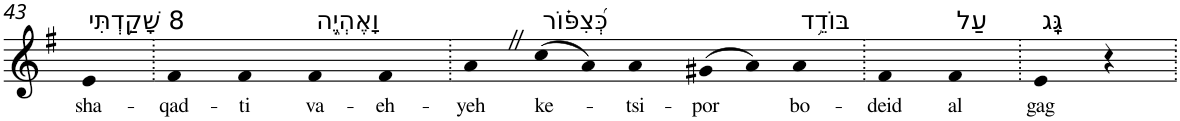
**kern	**text
*part1	*part1
*staff1	*staff1
*I"Piano	*
*I'Pno	*
!!LO:PB:g=z
*clefG2	*
*k[f#]	*
*G:	*
=43	=43
!LO:TX:a:t=8 שָׁקַ֥דְתִּי	!
!	!LO:LY:b
4e	sha-
=44.	=44.
!	!LO:LY:b
4f#	-qad-
!	!LO:LY:b
4f#	-ti
!LO:TX:a:t=וָאֶהְיֶ֑ה	!
!	!LO:LY:b
4f#	va-
!	!LO:LY:b
4f#	-eh-
=45.	=45.
!	!LO:LY:b
4aZ	-yeh
!LO:TX:a:t=כְּ֝צִפּ֗וֹר	!
!	!LO:LY:b
(>8cc	ke-
8a)	.
!	!LO:LY:b
4a	-tsi-
!	!LO:LY:b
(>8g#X	-por
8a)	.
!LO:TX:a:t=בּוֹדֵ֥ד	!
!	!LO:LY:b
4a	bo-
=46.	=46.
!	!LO:LY:b
4f#	-deid
!LO:TX:a:t=עַל	!
!	!LO:LY:b
4f#	al
=47.	=47.
!LO:TX:a:t=גָּֽג	!
!	!LO:LY:b
4e	gag
4r	.
=.	=.
*-	*-
